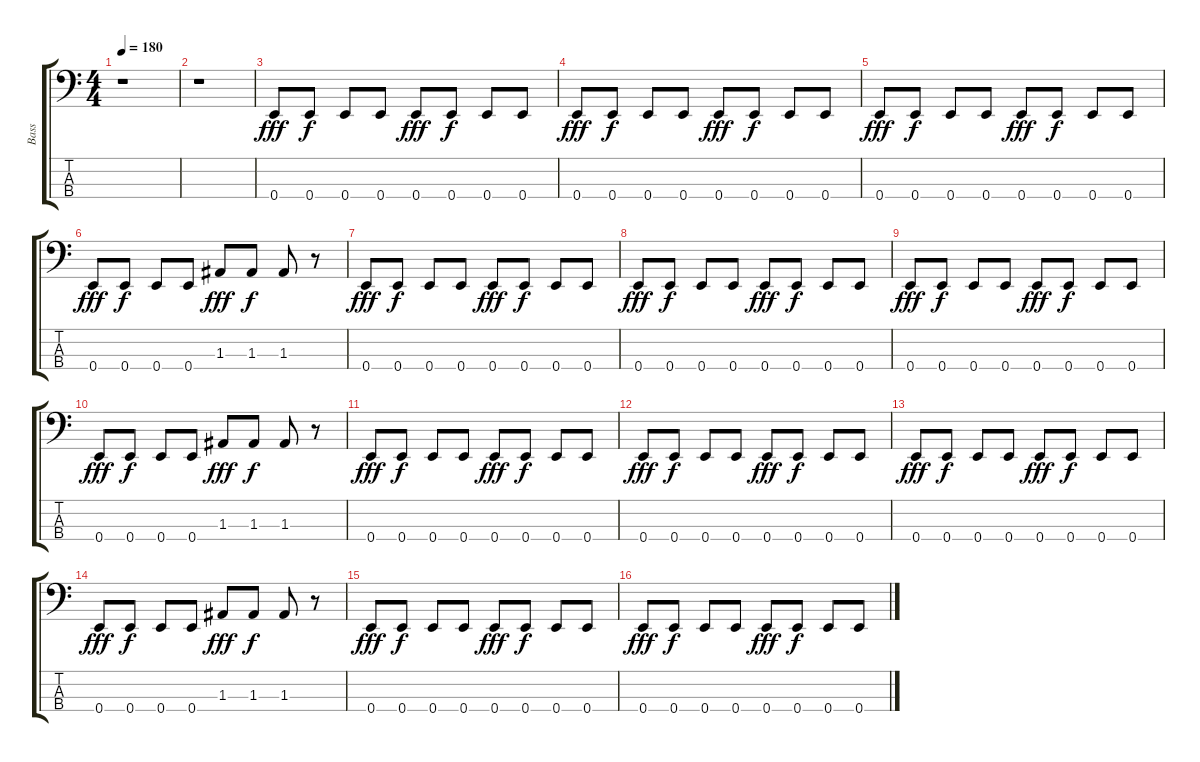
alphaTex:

\track ("Bass" "Bass") {instrument electricbasspick}
\staff {score tabs}
\tuning (G2 D2 A1 E1) {hide}
\ts (4 4)
\tempo 180
\clef f4
\ks c
r.1{dy fff} |
r.1 |
0.4.8 0.4.8{dy f} 0.4.8 0.4.8 0.4.8{dy fff} 0.4.8{dy f} 0.4.8 0.4.8 |
0.4.8{dy fff} 0.4.8{dy f} 0.4.8 0.4.8 0.4.8{dy fff} 0.4.8{dy f} 0.4.8 0.4.8 |
0.4.8{dy fff} 0.4.8{dy f} 0.4.8 0.4.8 0.4.8{dy fff} 0.4.8{dy f} 0.4.8 0.4.8 |
0.4.8{dy fff} 0.4.8{dy f} 0.4.8 0.4.8 1.3.8{dy fff} 1.3.8{dy f} 1.3.8 r.8 |
0.4.8{dy fff} 0.4.8{dy f} 0.4.8 0.4.8 0.4.8{dy fff} 0.4.8{dy f} 0.4.8 0.4.8 |
0.4.8{dy fff} 0.4.8{dy f} 0.4.8 0.4.8 0.4.8{dy fff} 0.4.8{dy f} 0.4.8 0.4.8 |
0.4.8{dy fff} 0.4.8{dy f} 0.4.8 0.4.8 0.4.8{dy fff} 0.4.8{dy f} 0.4.8 0.4.8 |
0.4.8{dy fff} 0.4.8{dy f} 0.4.8 0.4.8 1.3.8{dy fff} 1.3.8{dy f} 1.3.8 r.8 |
0.4.8{dy fff} 0.4.8{dy f} 0.4.8 0.4.8 0.4.8{dy fff} 0.4.8{dy f} 0.4.8 0.4.8 |
0.4.8{dy fff} 0.4.8{dy f} 0.4.8 0.4.8 0.4.8{dy fff} 0.4.8{dy f} 0.4.8 0.4.8 |
0.4.8{dy fff} 0.4.8{dy f} 0.4.8 0.4.8 0.4.8{dy fff} 0.4.8{dy f} 0.4.8 0.4.8 |
0.4.8{dy fff} 0.4.8{dy f} 0.4.8 0.4.8 1.3.8{dy fff} 1.3.8{dy f} 1.3.8 r.8 |
0.4.8{dy fff} 0.4.8{dy f} 0.4.8 0.4.8 0.4.8{dy fff} 0.4.8{dy f} 0.4.8 0.4.8 |
0.4.8{dy fff} 0.4.8{dy f} 0.4.8 0.4.8 0.4.8{dy fff} 0.4.8{dy f} 0.4.8 0.4.8
